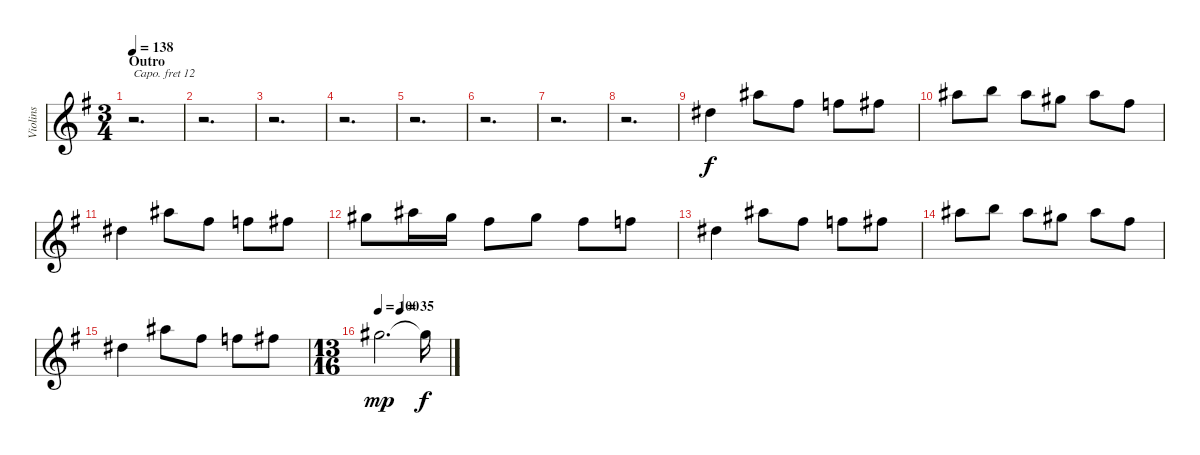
\track ("Violins" "Violins") {instrument stringensemble1}
\staff {score}
\capo 12
\tuning (E4 A3 D3 G2) {hide}
\ts (3 4)
\section ("" "Outro")
\tempo 138
\clef g2
\ks eminor
r.2{d dy f} |
r.2{d} |
r.2{d} |
r.2{d} |
r.2{d} |
r.2{d} |
r.2{d} |
r.2{d} |
6.2.4 6.1.8 9.2.8 8.2.8 9.2.8 |
6.1.8 7.1.8 6.1.8 4.1.8 6.1.8 9.2.8 |
6.2.4 6.1.8 9.2.8 8.2.8 9.2.8 |
4.1.8 6.1.16 4.1.16 9.2.8 4.1.8 9.2.8 8.2.8 |
6.2.4 6.1.8 9.2.8 8.2.8 9.2.8 |
6.1.8 7.1.8 6.1.8 4.1.8 6.1.8 9.2.8 |
6.2.4 6.1.8 9.2.8 8.2.8 9.2.8 |
\ts (13 16)
\tempo 100
\tempo (35 0.3076923076923077)
4.1.2{d dy mp} 4.1{t}.16{dy f}
